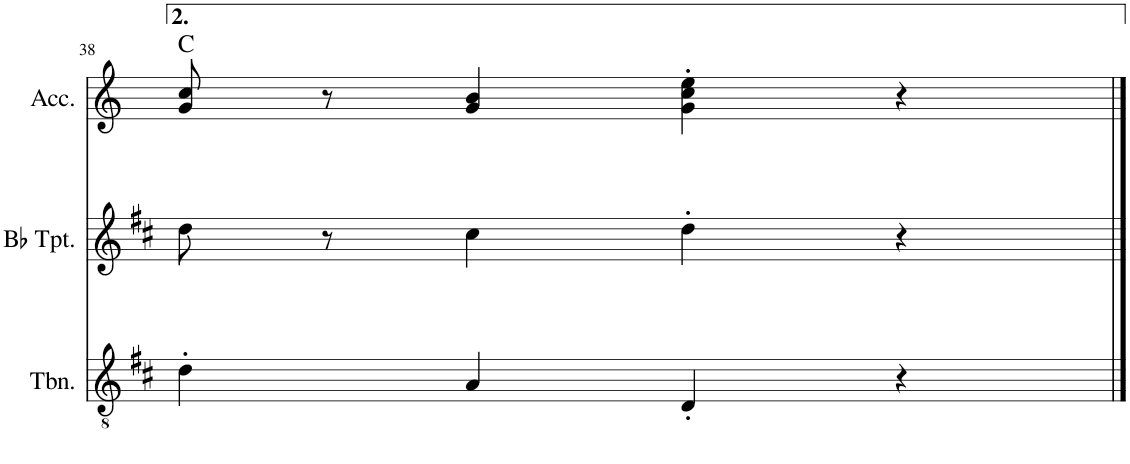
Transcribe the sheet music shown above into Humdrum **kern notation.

**kern	**kern	**kern	**harte
*part3	*part2	*part1	*part1
*staff3	*staff2	*staff1	*
*I"Trombone	*I"Bb Trumpet	*I"Accordion	*
*I'Tbn.	*I'Bb Tpt.	*I'Acc.	*
!!LO:PB:g=z
*clefGv2	*clefG2	*clefG2	*
*Trd1c2	*Trd1c2	*	*
*k[f#c#]	*k[f#c#]	*k[]	*
*M4/4	*M4/4	*M4/4	*
=38	=38	=38	=38
4d'\	8dd\	8g/ 8cc/	C:maj
.	8r	8r	.
4A/	4cc#\	4g/ 4b/	.
4D'/	4dd'\	4g\' 4cc\' 4ee\'	.
4r	4r	4r	.
==	==	==	==
*-	*-	*-	*-
